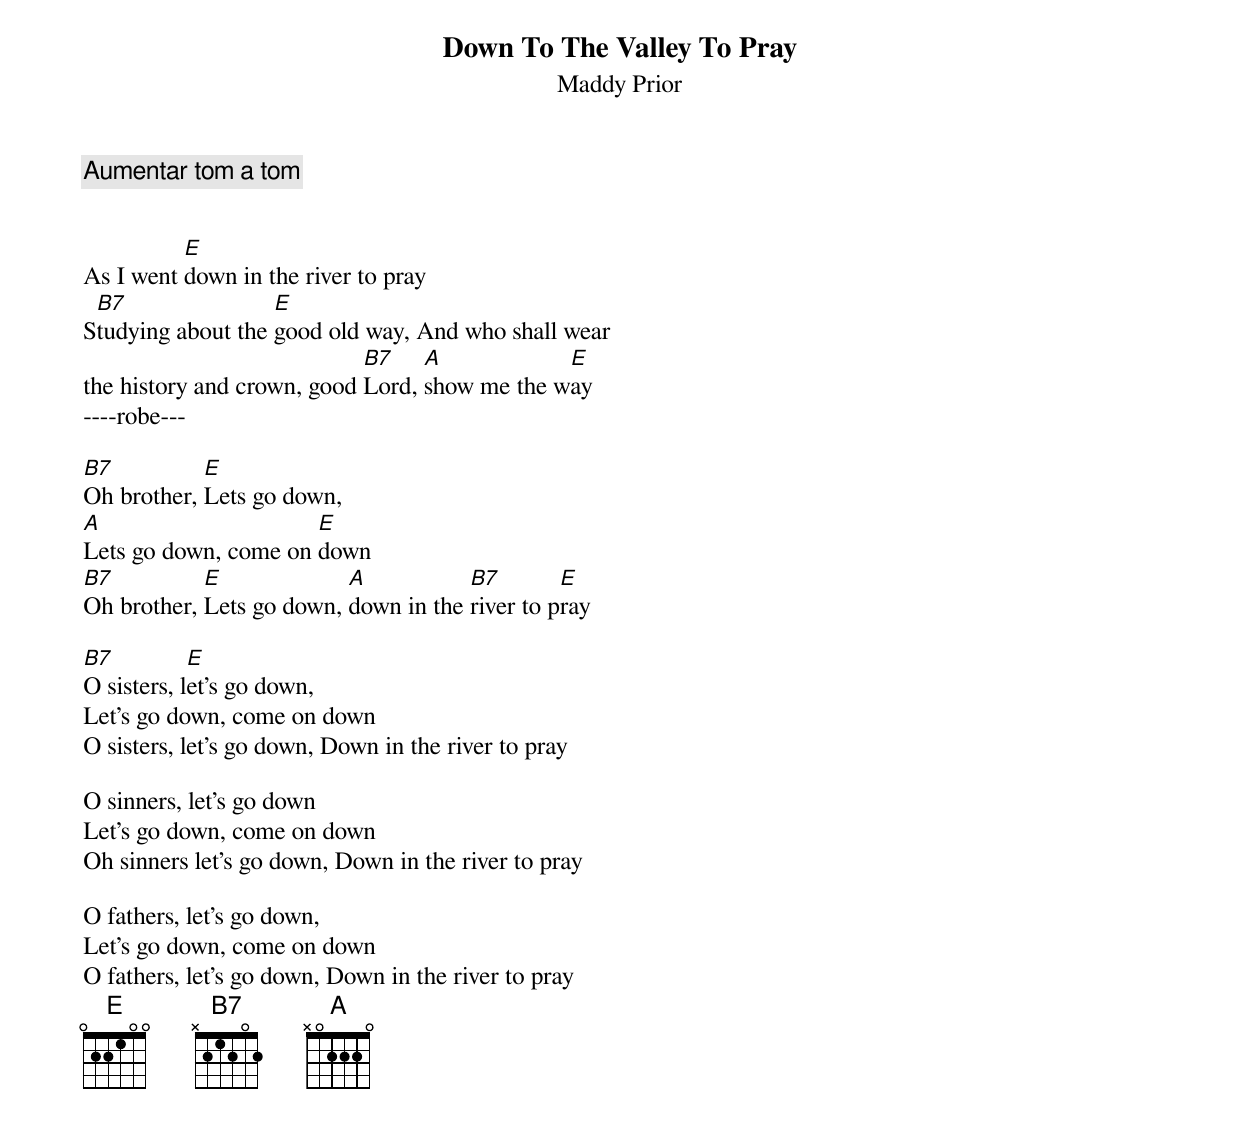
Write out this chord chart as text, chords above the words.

Down To The Valley To Pray
Maddy Prior


Aumentar tom a tom


          E
As I went down in the river to pray
 B7                E
Studying about the good old way, And who shall wear
                            B7    A            E
the history and crown, good Lord, show me the way
----robe---

B7          E
Oh brother, Lets go down,
A                     E
Lets go down, come on down
B7          E             A           B7        E
Oh brother, Lets go down, down in the river to pray

B7          E
O sisters, let's go down,
Let's go down, come on down
O sisters, let's go down, Down in the river to pray

O sinners, let's go down
Let's go down, come on down
Oh sinners let's go down, Down in the river to pray

O fathers, let's go down,
Let's go down, come on down
O fathers, let's go down, Down in the river to pray
